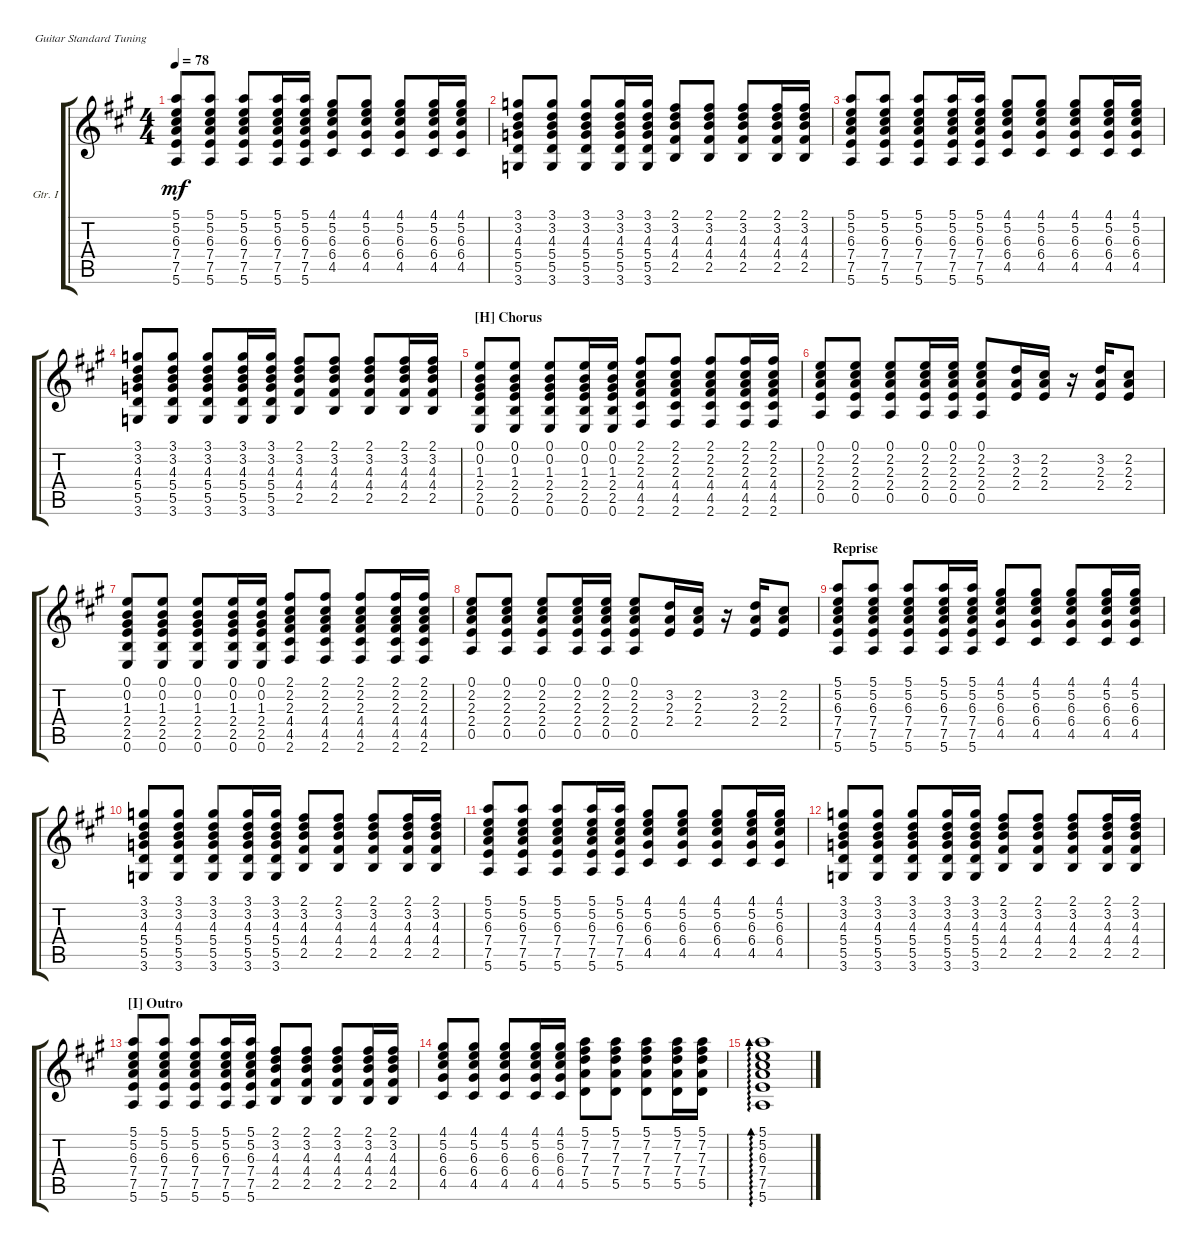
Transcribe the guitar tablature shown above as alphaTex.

\defaultSystemsLayout 4
\bracketExtendMode groupsimilarinstruments
\firstSystemTrackNameOrientation horizontal
\otherSystemsTrackNameOrientation horizontal
\track ("Guitar I" "Gtr. I") {instrument acousticguitarsteel}
\staff {score tabs}
\tuning (E4 B3 G3 D3 A2 E2)
\ts (4 4)
\tempo 78
\clef g2
\ks a
(5.6 7.5 7.4 6.3 5.2 5.1).8{dy mf} (5.6 7.5 7.4 6.3 5.2 5.1).8 (5.6 7.5 7.4 6.3 5.2 5.1).8 (5.6 7.5 7.4 6.3 5.2 5.1).16 (5.6 7.5 7.4 6.3 5.2 5.1).16 (4.5 6.4 6.3 5.2 4.1).8 (4.5 6.4 6.3 5.2 4.1).8 (4.5 6.4 6.3 5.2 4.1).8 (4.5 6.4 6.3 5.2 4.1).16 (4.5 6.4 6.3 5.2 4.1).16 |
(3.1 3.2 4.3 5.4 5.5 3.6).8 (3.1 3.2 4.3 5.4 5.5 3.6).8 (3.1 3.2 4.3 5.4 5.5 3.6).8 (3.1 3.2 4.3 5.4 5.5 3.6).16 (3.1 3.2 4.3 5.4 5.5 3.6).16 (2.5 4.4 4.3 3.2 2.1).8 (2.5 4.4 4.3 3.2 2.1).8 (2.5 4.4 4.3 3.2 2.1).8 (2.5 4.4 4.3 3.2 2.1).16 (2.5 4.4 4.3 3.2 2.1).16 |
(5.6 7.5 7.4 6.3 5.2 5.1).8 (5.6 7.5 7.4 6.3 5.2 5.1).8 (5.6 7.5 7.4 6.3 5.2 5.1).8 (5.6 7.5 7.4 6.3 5.2 5.1).16 (5.6 7.5 7.4 6.3 5.2 5.1).16 (4.5 6.4 6.3 5.2 4.1).8 (4.5 6.4 6.3 5.2 4.1).8 (4.5 6.4 6.3 5.2 4.1).8 (4.5 6.4 6.3 5.2 4.1).16 (4.5 6.4 6.3 5.2 4.1).16 |
(3.1 3.2 4.3 5.4 5.5 3.6).8 (3.1 3.2 4.3 5.4 5.5 3.6).8 (3.1 3.2 4.3 5.4 5.5 3.6).8 (3.1 3.2 4.3 5.4 5.5 3.6).16 (3.1 3.2 4.3 5.4 5.5 3.6).16 (2.5 4.4 4.3 3.2 2.1).8 (2.5 4.4 4.3 3.2 2.1).8 (2.5 4.4 4.3 3.2 2.1).8 (2.5 4.4 4.3 3.2 2.1).16 (2.5 4.4 4.3 3.2 2.1).16 |
\section ("H" "Chorus")
(0.1 0.2 1.3 2.4 2.5 0.6).8 (0.1 0.2 1.3 2.4 2.5 0.6).8 (0.1 0.2 1.3 2.4 2.5 0.6).8 (0.1 0.2 1.3 2.4 2.5 0.6).16 (0.1 0.2 1.3 2.4 2.5 0.6).16 (2.6 4.5 4.4 2.3 2.2 2.1).8 (2.6 4.5 4.4 2.3 2.2 2.1).8 (2.6 4.5 4.4 2.3 2.2 2.1).8 (2.6 4.5 4.4 2.3 2.2 2.1).16 (2.6 4.5 4.4 2.3 2.2 2.1).16 |
(0.5 2.4 2.3 2.2 0.1).8 (0.5 2.4 2.3 2.2 0.1).8 (0.5 2.4 2.3 2.2 0.1).8 (0.5 2.4 2.3 2.2 0.1).16 (0.5 2.4 2.3 2.2 0.1).16 (0.5 2.4 2.3 2.2 0.1).8 (3.2 2.3 2.4).16 (2.4 2.3 2.2).16 r.16 (3.2 2.3 2.4).16 (2.4 2.3 2.2).8 |
(0.1 0.2 1.3 2.4 2.5 0.6).8 (0.1 0.2 1.3 2.4 2.5 0.6).8 (0.1 0.2 1.3 2.4 2.5 0.6).8 (0.1 0.2 1.3 2.4 2.5 0.6).16 (0.1 0.2 1.3 2.4 2.5 0.6).16 (2.6 4.5 4.4 2.3 2.2 2.1).8 (2.6 4.5 4.4 2.3 2.2 2.1).8 (2.6 4.5 4.4 2.3 2.2 2.1).8 (2.6 4.5 4.4 2.3 2.2 2.1).16 (2.6 4.5 4.4 2.3 2.2 2.1).16 |
(0.5 2.4 2.3 2.2 0.1).8 (0.5 2.4 2.3 2.2 0.1).8 (0.5 2.4 2.3 2.2 0.1).8 (0.5 2.4 2.3 2.2 0.1).16 (0.5 2.4 2.3 2.2 0.1).16 (0.5 2.4 2.3 2.2 0.1).8 (3.2 2.3 2.4).16 (2.4 2.3 2.2).16 r.16 (3.2 2.3 2.4).16 (2.4 2.3 2.2).8 |
\section ("" "Reprise")
(5.6 7.5 7.4 6.3 5.2 5.1).8 (5.6 7.5 7.4 6.3 5.2 5.1).8 (5.6 7.5 7.4 6.3 5.2 5.1).8 (5.6 7.5 7.4 6.3 5.2 5.1).16 (5.6 7.5 7.4 6.3 5.2 5.1).16 (4.5 6.4 6.3 5.2 4.1).8 (4.5 6.4 6.3 5.2 4.1).8 (4.5 6.4 6.3 5.2 4.1).8 (4.5 6.4 6.3 5.2 4.1).16 (4.5 6.4 6.3 5.2 4.1).16 |
(3.1 3.2 4.3 5.4 5.5 3.6).8 (3.1 3.2 4.3 5.4 5.5 3.6).8 (3.1 3.2 4.3 5.4 5.5 3.6).8 (3.1 3.2 4.3 5.4 5.5 3.6).16 (3.1 3.2 4.3 5.4 5.5 3.6).16 (2.5 4.4 4.3 3.2 2.1).8 (2.5 4.4 4.3 3.2 2.1).8 (2.5 4.4 4.3 3.2 2.1).8 (2.5 4.4 4.3 3.2 2.1).16 (2.5 4.4 4.3 3.2 2.1).16 |
(5.6 7.5 7.4 6.3 5.2 5.1).8 (5.6 7.5 7.4 6.3 5.2 5.1).8 (5.6 7.5 7.4 6.3 5.2 5.1).8 (5.6 7.5 7.4 6.3 5.2 5.1).16 (5.6 7.5 7.4 6.3 5.2 5.1).16 (4.5 6.4 6.3 5.2 4.1).8 (4.5 6.4 6.3 5.2 4.1).8 (4.5 6.4 6.3 5.2 4.1).8 (4.5 6.4 6.3 5.2 4.1).16 (4.5 6.4 6.3 5.2 4.1).16 |
(3.1 3.2 4.3 5.4 5.5 3.6).8 (3.1 3.2 4.3 5.4 5.5 3.6).8 (3.1 3.2 4.3 5.4 5.5 3.6).8 (3.1 3.2 4.3 5.4 5.5 3.6).16 (3.1 3.2 4.3 5.4 5.5 3.6).16 (2.5 4.4 4.3 3.2 2.1).8 (2.5 4.4 4.3 3.2 2.1).8 (2.5 4.4 4.3 3.2 2.1).8 (2.5 4.4 4.3 3.2 2.1).16 (2.5 4.4 4.3 3.2 2.1).16 |
\section ("I" "Outro")
(5.6 7.5 7.4 6.3 5.2 5.1).8 (5.6 7.5 7.4 6.3 5.2 5.1).8 (5.6 7.5 7.4 6.3 5.2 5.1).8 (5.6 7.5 7.4 6.3 5.2 5.1).16 (5.6 7.5 7.4 6.3 5.2 5.1).16 (2.1 3.2 4.3 4.4 2.5).8 (2.1 3.2 4.3 4.4 2.5).8 (2.1 3.2 4.3 4.4 2.5).8 (2.1 3.2 4.3 4.4 2.5).16 (2.1 3.2 4.3 4.4 2.5).16 |
(4.5 6.4 6.3 5.2 4.1).8 (4.5 6.4 6.3 5.2 4.1).8 (4.5 6.4 6.3 5.2 4.1).8 (4.5 6.4 6.3 5.2 4.1).16 (4.5 6.4 6.3 5.2 4.1).16 (5.1 7.2 7.3 7.4 5.5).8 (5.1 7.2 7.3 7.4 5.5).8 (5.1 7.2 7.3 7.4 5.5).8 (5.1 7.2 7.3 7.4 5.5).16 (5.1 7.2 7.3 7.4 5.5).16 |
(5.6 7.5 7.4 6.3 5.2 5.1).1{ad 0}
